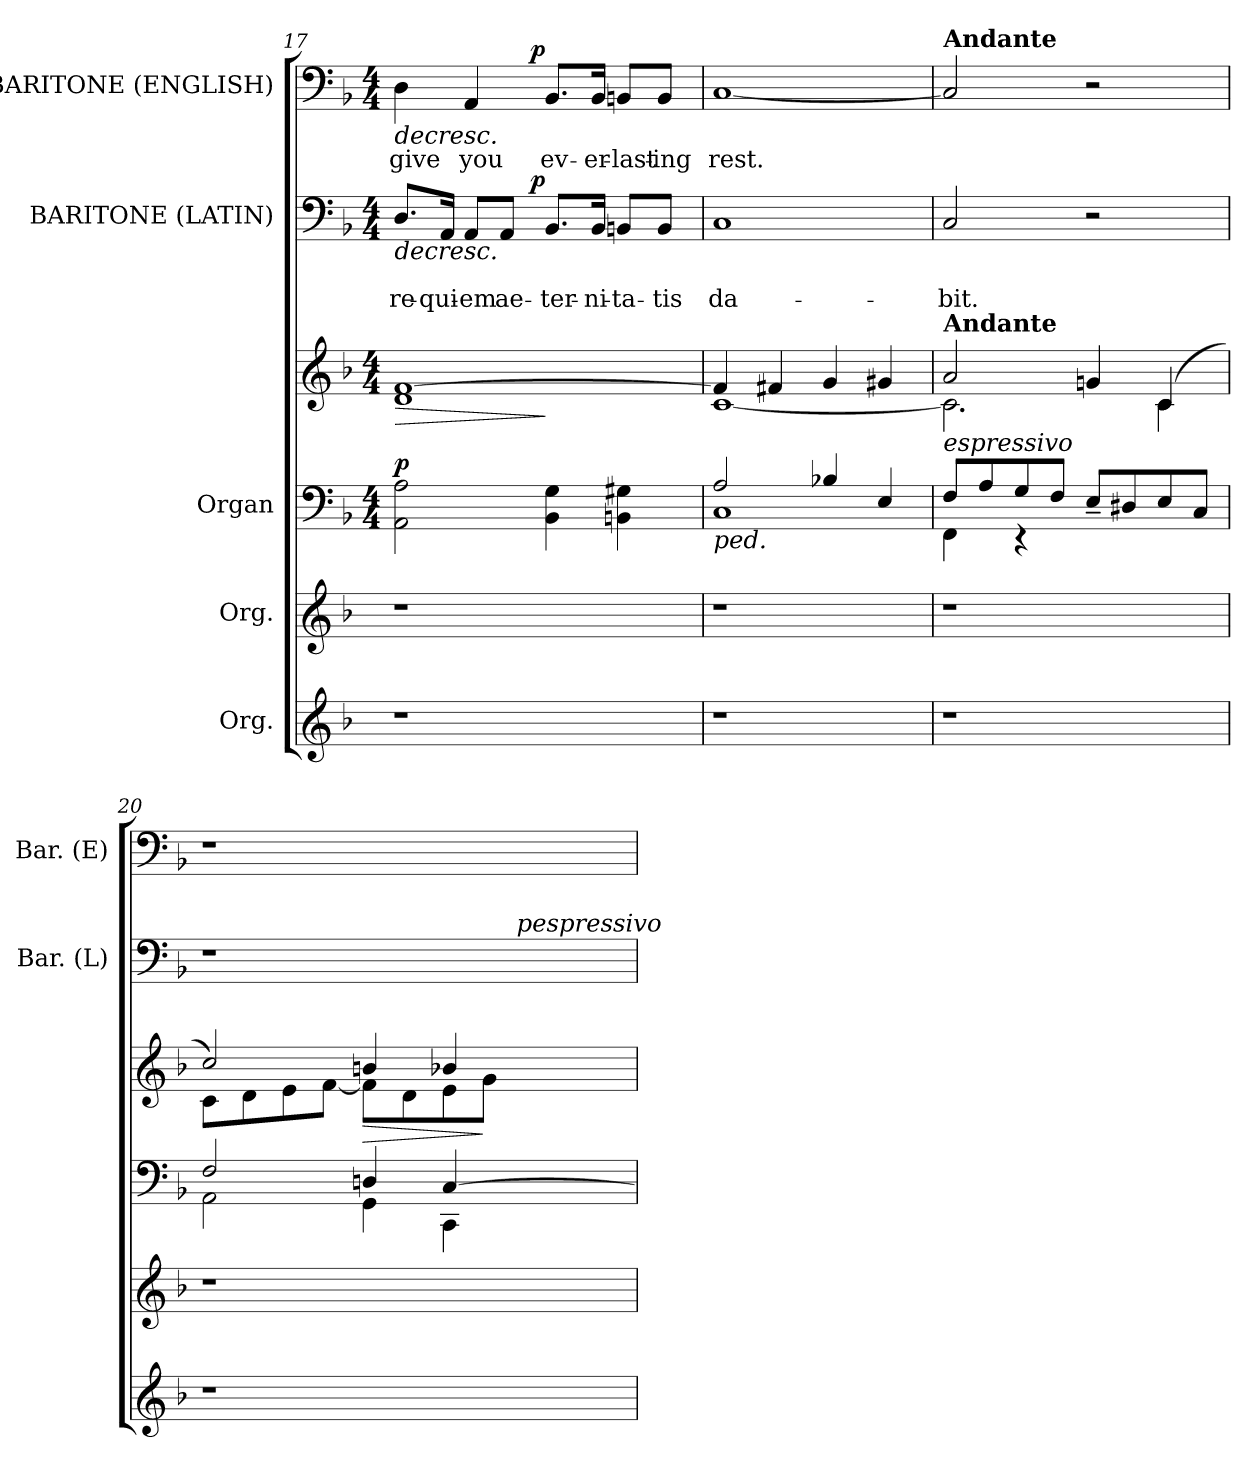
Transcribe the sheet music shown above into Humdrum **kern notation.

**kern	**kern	**kern	**kern	**dynam	**kern	**text	**text	**dynam	**kern	**text	**dynam
*part5	*part4	*part3	*part3	*part3	*part2	*part2	*part2	*part2	*part1	*part1	*part1
*staff6	*staff5	*staff4	*staff3	*staff3/4	*staff2	*staff2	*staff2	*staff2	*staff1	*staff1	*staff1
*I"Org.	*I"Org.	*I"Organ	*	*	*I"BARITONE (LATIN)	*	*	*	*I"BARITONE (ENGLISH)	*	*
*	*	*	*	*	*I'Bar. (L)	*	*	*	*I'Bar. (E)	*	*
*clefG2	*clefG2	*clefF4	*clefG2	*	*clefF4	*	*	*	*clefF4	*	*
*k[b-]	*k[b-]	*k[b-]	*k[b-]	*	*k[b-]	*	*	*	*k[b-]	*	*
*F:	*F:	*F:	*F:	*	*F:	*	*	*	*F:	*	*
*	*	*M4/4	*M4/4	*	*M4/4	*	*	*	*M4/4	*	*
=17	=17	=17	=17	=17	=17	=17	=17	=17	=17	=17	=17
!	!	!	!	!LO:HP:b	!	!	!LO:LY:b	!LO:HP:b	!	!LO:LY:b	!LO:HP:b
!	!	!	!	!LO:DY:n=1:a=2	!	!	!	!	!	!	!
*	*	*	*	*	*^	*	*	*	*^	*	*
1r	1r	2AA\ 2A\	1d [>1f	> p	8.D/L	4...ryy	.	re-	>	4D\	4...ryy	give	>
!	!	!	!	!	!	!	!	!LO:LY:b	!	!	!	!	!
.	.	.	.	.	16AA/Jk	.	.	-qui-	.	.	.	.	.
!	!	!	!	!	!	!	!	!LO:LY:b:rj	!	!	!	!LO:LY:b	!
.	.	.	.	.	8AA/L	.	.	-em	.	4AA/	.	you	.
!	!	!	!	!	!	!	!	!LO:LY:b	!	!	!	!	!
.	.	.	.	.	8AA/J	.	.	ae-	.	.	.	.	.
!	!	!	!	!	!	!	!	!	!LO:DY:a	!	!	!	!LO:DY:a
.	.	.	.	.	.	2ryy	.	.	p	.	2ryy	.	p
!	!	!	!	!	!	!	!	!LO:LY:b	!	!	!	!LO:LY:b	!
.	.	4BB-\ 4G\	.	]	8.BB-/L	.	.	-ter-	]	8.BB-/L	.	ev-	]
!	!	!	!	!	!	!	!	!LO:LY:b	!	!	!	!LO:LY:b	!
.	.	.	.	.	16BB-/Jk	.	.	-ni-	.	16BB-/Jk	.	-er-	.
!	!	!	!	!	!	!	!	!LO:LY:b	!	!	!	!LO:LY:b	!
.	.	4BBn\ 4G#X\	.	.	8BBn/L	.	.	-ta-	.	8BBn/L	.	-last-	.
!	!	!	!	!	!	!	!	!LO:LY:b	!	!	!	!LO:LY:b:rj	!
.	.	.	.	.	8BB/J	.	.	-tis	.	8BB/J	.	-ing	.
.	.	.	.	.	.	32ryy	.	.	.	.	32ryy	.	.
=18	=18	=18	=18	=18	=18	=18	=18	=18	=18	=18	=18	=18	=18
*	*	*^	*^	*	*	*	*	*	*	*	*	*	*
!	!	!LO:TX:b:i:t=ped.	!	!	!	!	!	!	!	!	!	!	!	!	!
!	!	!	!	!	!	!	!	!	!	!LO:LY:b	!	!	!	!LO:LY:b	!
*	*	*	*	*	*	*	*v	*v	*	*	*	*	*	*	*
*	*	*	*	*	*	*	*	*	*	*	*v	*v	*	*
1r	1r	2A/	1C	4f/]	[>1c	.	1C	.	da-	.	[>1C	rest.	.
.	.	.	.	4f#X/	.	.	.	.	.	.	.	.	.
.	.	4B-X/	.	4g/	.	.	.	.	.	.	.	.	.
.	.	4E/	.	4g#X/	.	.	.	.	.	.	.	.	.
!!LO:PB:g=z
=19	=19	=19	=19	=19	=19	=19	=19	=19	=19	=19	=19	=19	=19
!	!	!	!	!	!	!	!	!	!	!	!LO:TX:a:B:t=Andante	!	!
!	!	!	!	!LO:TX:a:B:t=Andante	!	!	!	!	!	!	!	!	!
!	!	!LO:TX:a:i:t=espressivo	!	!	!	!	!	!	!	!	!	!	!
!	!	!	!	!	!	!	!	!	!LO:LY:b	!	!	!	!
1r	1r	8F/L	4FF\	2a/	2.c\]	.	2C/	.	-bit.	.	2C/]	.	.
.	.	8A/	.	.	.	.	.	.	.	.	.	.	.
.	.	8G/	4rEE	.	.	.	.	.	.	.	.	.	.
.	.	8F/J	.	.	.	.	.	.	.	.	.	.	.
.	.	8E~>/L	2ryy	4gn/	.	.	2r	.	.	.	2r	.	.
.	.	8D#X/	.	.	.	.	.	.	.	.	.	.	.
.	.	8E/	.	(<4c/	4c\	.	.	.	.	.	.	.	.
.	.	8C/J	.	.	.	.	.	.	.	.	.	.	.
=20	=20	=20	=20	=20	=20	=20	=20	=20	=20	=20	=20	=20	=20
*	*	*	*	*	*	*	*^	*	*	*	*	*	*
1r	1r	2F/	2AA\	2cc/	8c\L)	.	1r	2ryy	.	.	.	1r	.	.
.	.	.	.	.	8d\	.	.	.	.	.	.	.	.	.
.	.	.	.	.	8e\	.	.	.	.	.	.	.	.	.
.	.	.	.	.	[<8f\J	.	.	.	.	.	.	.	.	.
!	!	!	!	!	!	!LO:HP:b	!	!	!	!	!	!	!	!
.	.	4Dn/	4GG\	4bn/	8f\L]	>	.	4...ryy	.	.	.	.	.	.
.	.	.	.	.	8d\	.	.	.	.	.	.	.	.	.
.	.	[>4C/	4CC\	4b-X/	8e\	.	.	.	.	.	.	.	.	.
.	.	.	.	.	8g\J	]	.	.	.	.	.	.	.	.
!	!	!	!	!	!	!	!	!LO:TX:a:i:t=pespressivo	!	!	!	!	!	!
.	.	.	.	.	.	.	.	32ryy	.	.	.	.	.	.
*	*	*v	*v	*	*	*	*v	*v	*	*	*	*	*	*
*	*	*	*v	*v	*	*	*	*	*	*	*	*
=	=	=	=	=	=	=	=	=	=	=	=
*-	*-	*-	*-	*-	*-	*-	*-	*-	*-	*-	*-
